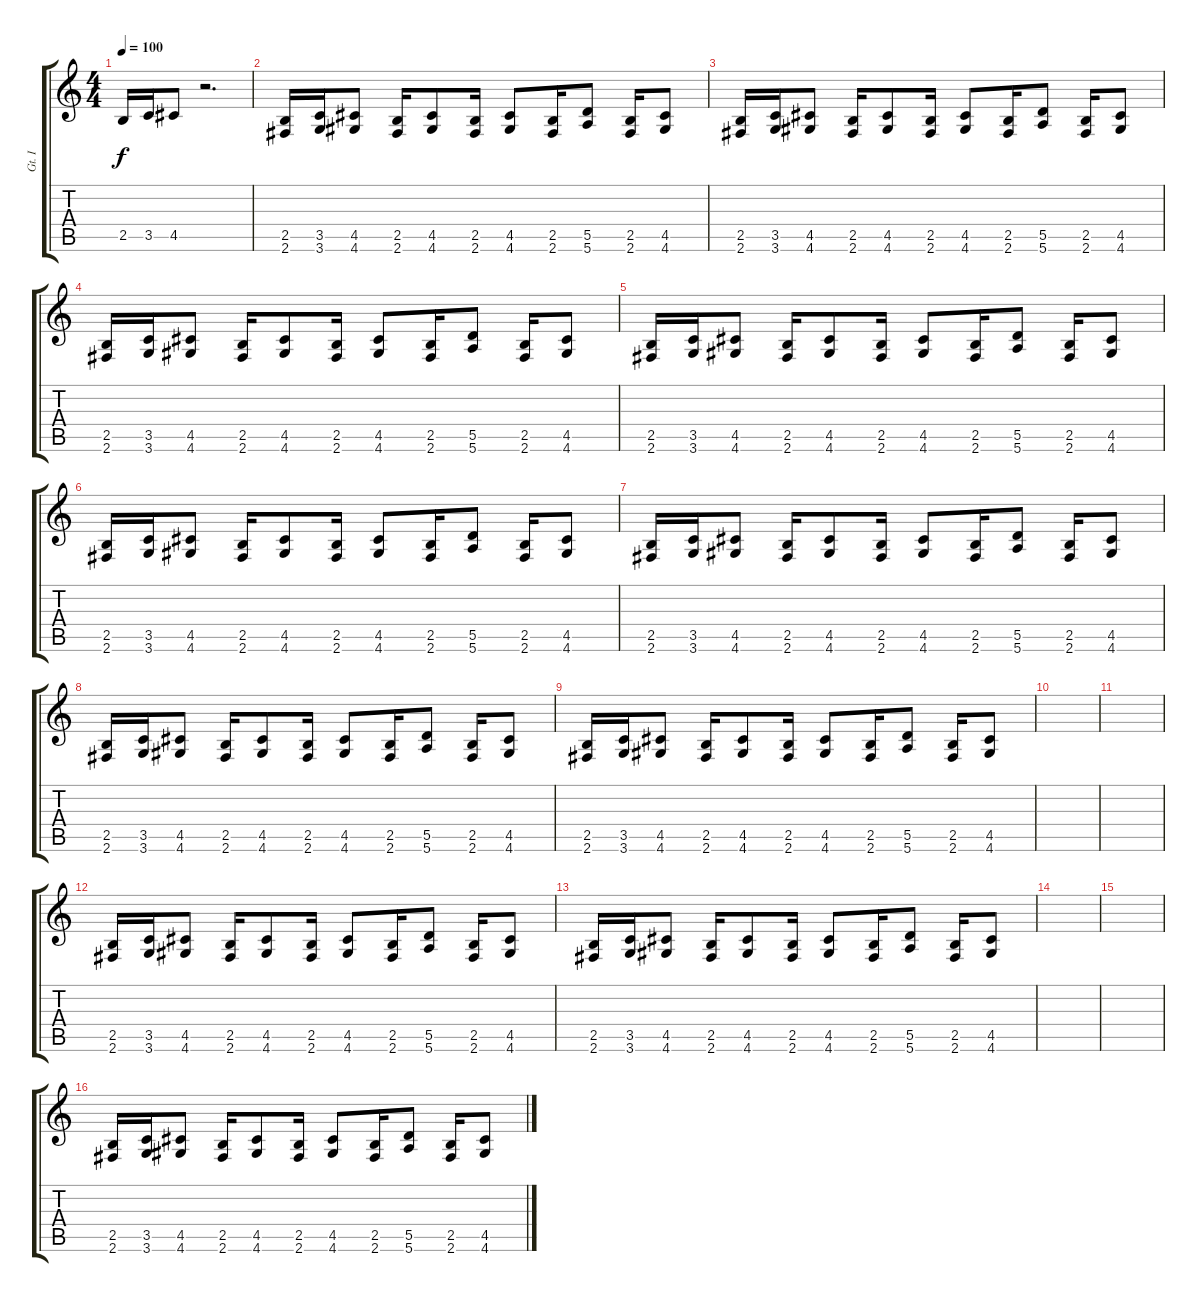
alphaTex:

\track ("Gt. I" "Gt. I") {instrument distortionguitar}
\staff {score tabs}
\tuning (E4 B3 G3 D3 A2 E2) {hide}
\ts (4 4)
\tempo 100
\clef g2
\ks c
2.5.16{dy f} 3.5.16 4.5.8 r.2{d} |
(2.5 2.6).16 (3.5 3.6).16 (4.5 4.6).8 (2.5 2.6).16 (4.5 4.6).8 (2.5 2.6).16 (4.5 4.6).8 (2.5 2.6).16 (5.5 5.6).8 (2.5 2.6).16 (4.5 4.6).8 |
(2.5 2.6).16 (3.5 3.6).16 (4.5 4.6).8 (2.5 2.6).16 (4.5 4.6).8 (2.5 2.6).16 (4.5 4.6).8 (2.5 2.6).16 (5.5 5.6).8 (2.5 2.6).16 (4.5 4.6).8 |
(2.5 2.6).16 (3.5 3.6).16 (4.5 4.6).8 (2.5 2.6).16 (4.5 4.6).8 (2.5 2.6).16 (4.5 4.6).8 (2.5 2.6).16 (5.5 5.6).8 (2.5 2.6).16 (4.5 4.6).8 |
(2.5 2.6).16 (3.5 3.6).16 (4.5 4.6).8 (2.5 2.6).16 (4.5 4.6).8 (2.5 2.6).16 (4.5 4.6).8 (2.5 2.6).16 (5.5 5.6).8 (2.5 2.6).16 (4.5 4.6).8 |
(2.5 2.6).16 (3.5 3.6).16 (4.5 4.6).8 (2.5 2.6).16 (4.5 4.6).8 (2.5 2.6).16 (4.5 4.6).8 (2.5 2.6).16 (5.5 5.6).8 (2.5 2.6).16 (4.5 4.6).8 |
(2.5 2.6).16 (3.5 3.6).16 (4.5 4.6).8 (2.5 2.6).16 (4.5 4.6).8 (2.5 2.6).16 (4.5 4.6).8 (2.5 2.6).16 (5.5 5.6).8 (2.5 2.6).16 (4.5 4.6).8 |
(2.5 2.6).16 (3.5 3.6).16 (4.5 4.6).8 (2.5 2.6).16 (4.5 4.6).8 (2.5 2.6).16 (4.5 4.6).8 (2.5 2.6).16 (5.5 5.6).8 (2.5 2.6).16 (4.5 4.6).8 |
(2.5 2.6).16 (3.5 3.6).16 (4.5 4.6).8 (2.5 2.6).16 (4.5 4.6).8 (2.5 2.6).16 (4.5 4.6).8 (2.5 2.6).16 (5.5 5.6).8 (2.5 2.6).16 (4.5 4.6).8 |
|
|
(2.5 2.6).16 (3.5 3.6).16 (4.5 4.6).8 (2.5 2.6).16 (4.5 4.6).8 (2.5 2.6).16 (4.5 4.6).8 (2.5 2.6).16 (5.5 5.6).8 (2.5 2.6).16 (4.5 4.6).8 |
(2.5 2.6).16 (3.5 3.6).16 (4.5 4.6).8 (2.5 2.6).16 (4.5 4.6).8 (2.5 2.6).16 (4.5 4.6).8 (2.5 2.6).16 (5.5 5.6).8 (2.5 2.6).16 (4.5 4.6).8 |
|
|
(2.5 2.6).16 (3.5 3.6).16 (4.5 4.6).8 (2.5 2.6).16 (4.5 4.6).8 (2.5 2.6).16 (4.5 4.6).8 (2.5 2.6).16 (5.5 5.6).8 (2.5 2.6).16 (4.5 4.6).8
